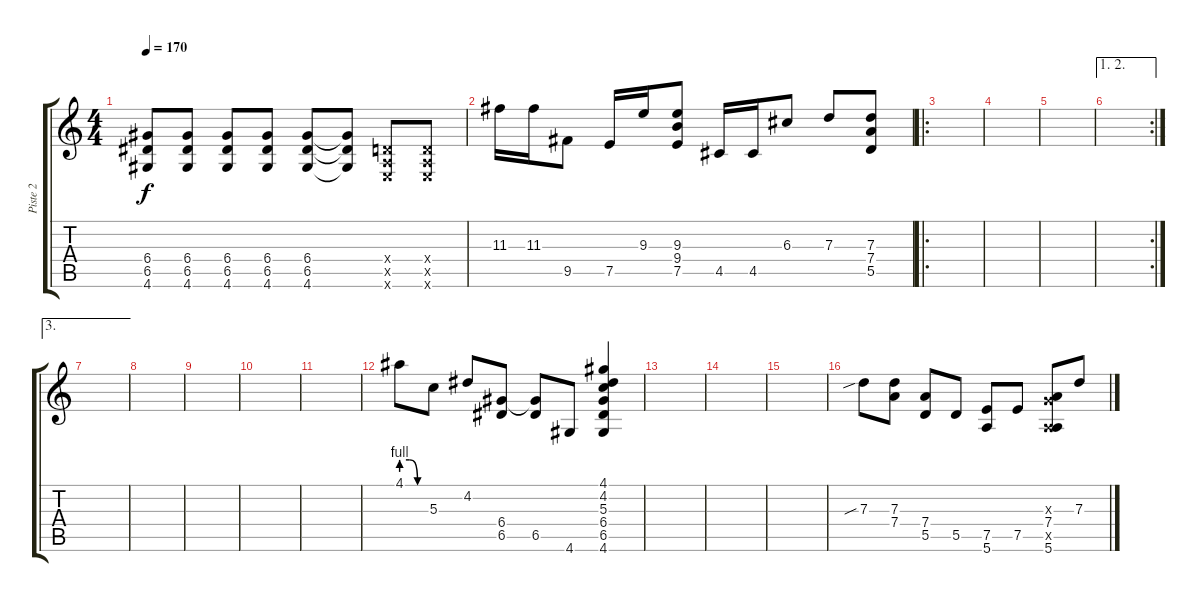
\track ("Piste 2" "Piste 2") {instrument overdrivenguitar}
\staff {score tabs}
\tuning (E4 B3 G3 D3 A2 E2) {hide}
\ts (4 4)
\tempo 170
\clef g2
\ks c
(6.4 6.5 4.6).8{dy f} (6.4 6.5 4.6).8 (6.4 6.5 4.6).8 (6.4 6.5 4.6).8 (6.4 6.5 4.6).8 (6.4{t} 6.5{t} 4.6{t}).8 (0.4{x} 0.5{x} 0.6{x}).8 (0.4{x} 0.5{x} 0.6{x}).8 |
11.3.16 11.3.16 9.5.8 7.5.16 9.3.16 (9.3 9.4 7.5).8 4.5.16 4.5.16 6.3.8 7.3.8 (7.3 7.4 5.5).8 |
\ro
|
|
|
\ae (1 2)
\rc 2
|
\ae 3
|
|
|
|
|
4.1{be (custom 0 4 20 4 40 0 60 0)}.8 5.3.8 4.2.8 (6.4 6.5).8 (6.4{t} 6.5).8 4.6.8 (4.1 4.2 5.3 6.4 6.5 4.6).4 |
|
|
|
7.3{sib}.8 (7.3 7.4).8 (7.4 5.5).8 5.5.8 (7.5 5.6).8 7.5.8 (0.3{x} 7.4 0.5{x} 5.6).8 7.3.8
